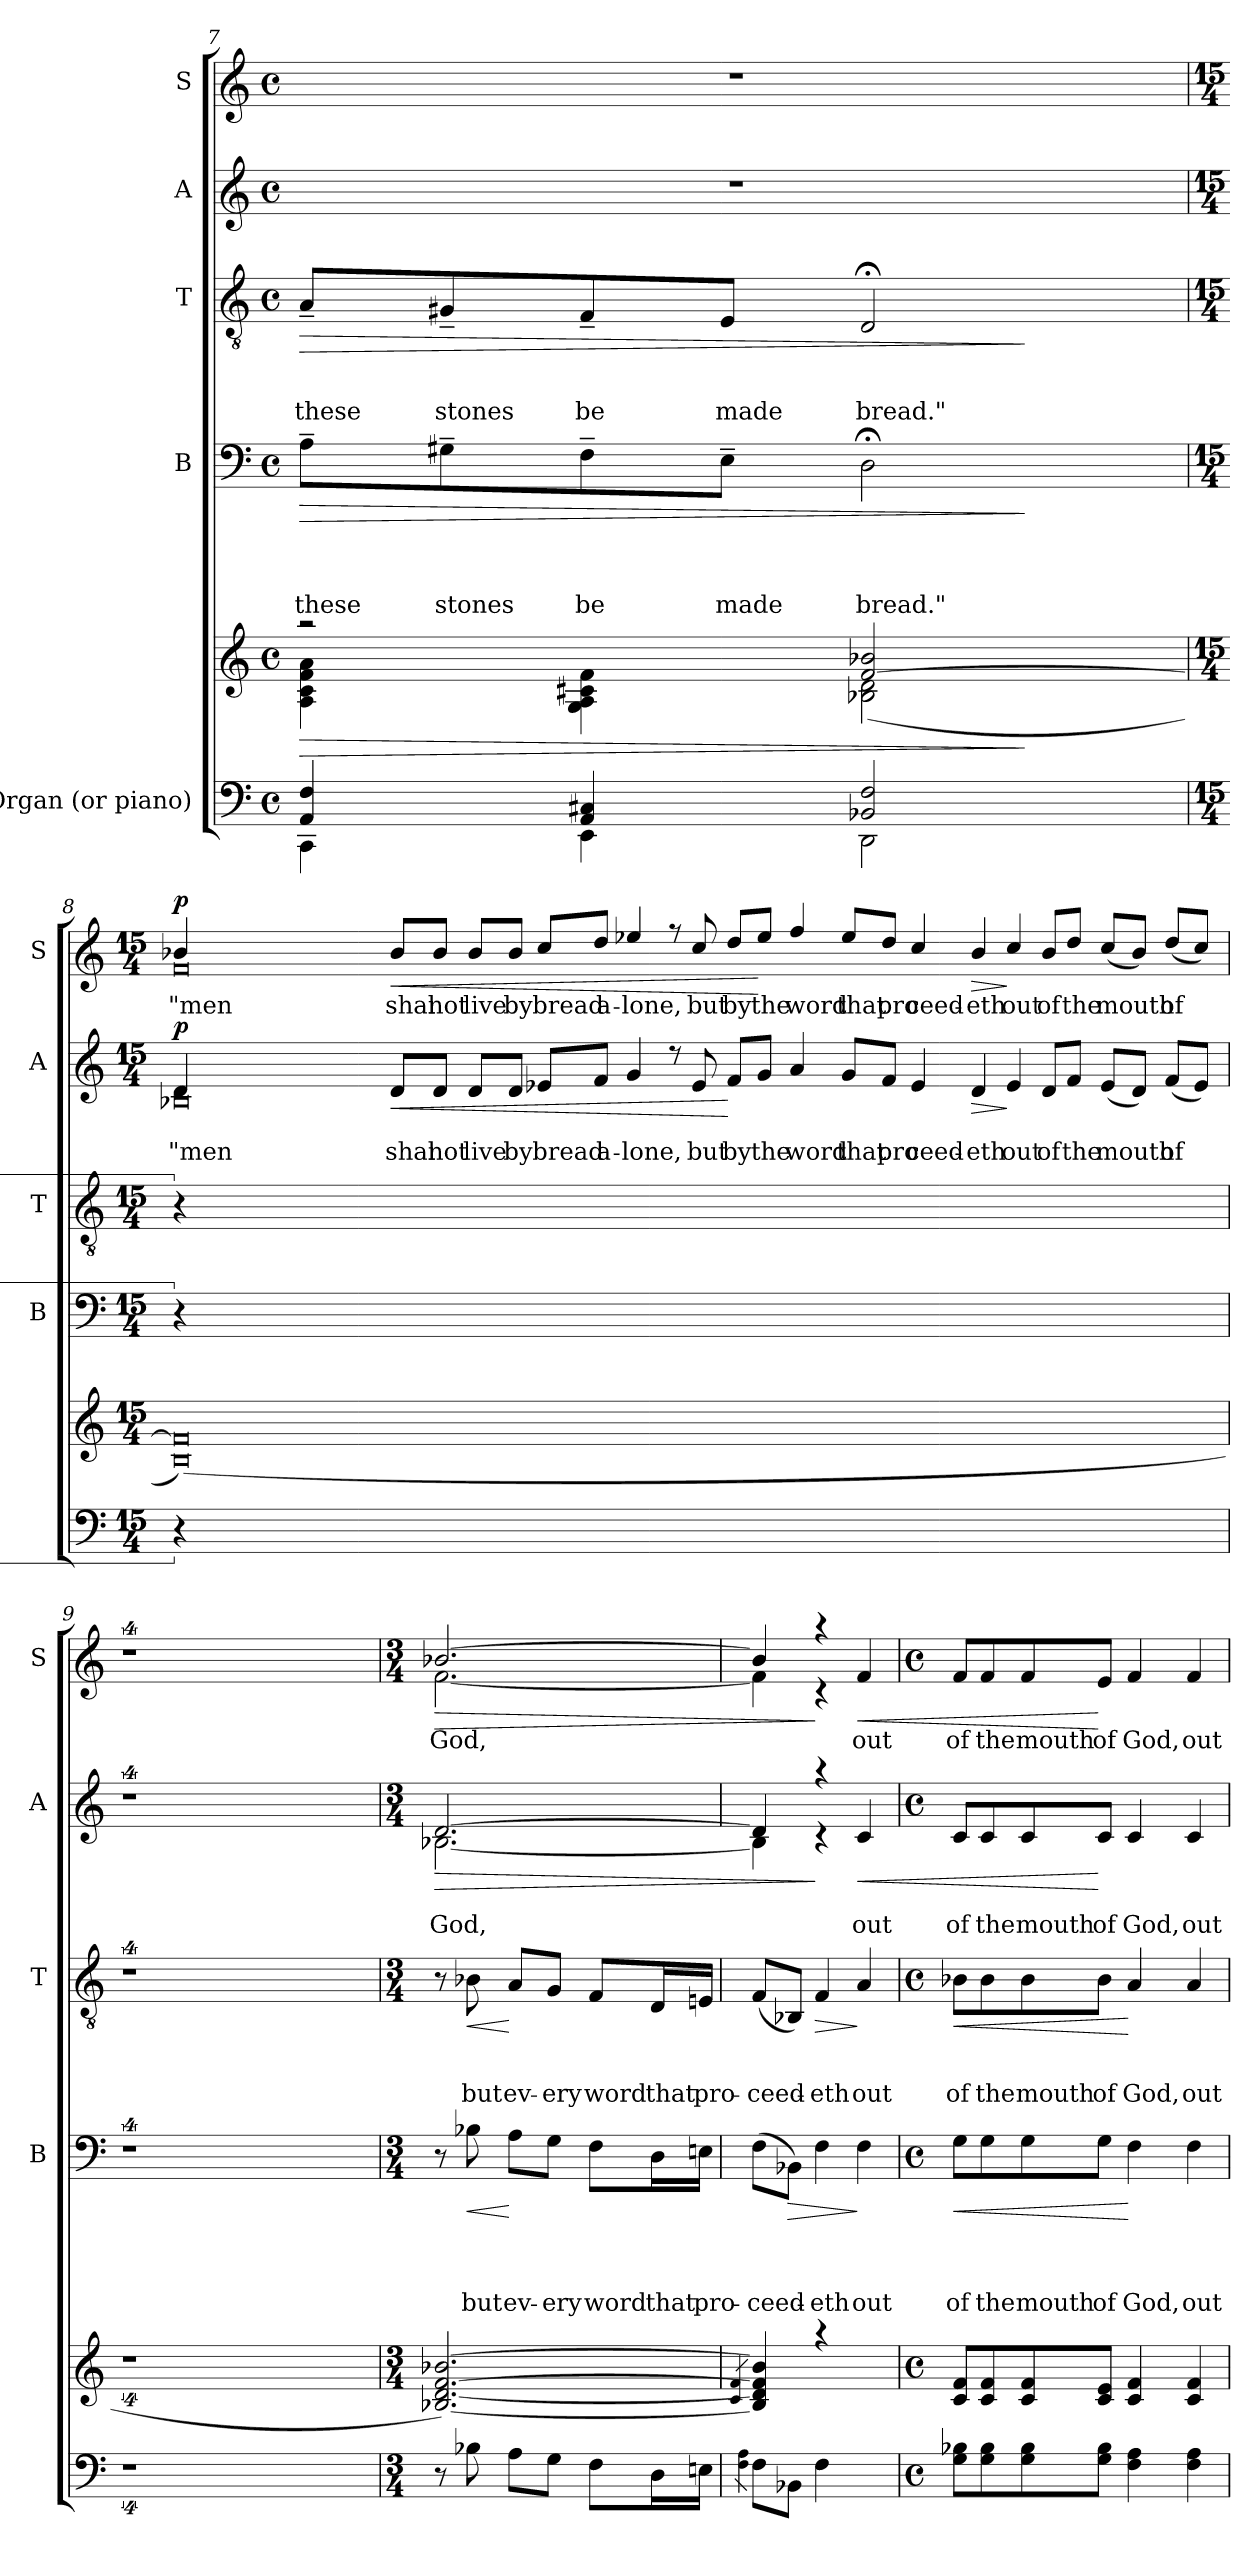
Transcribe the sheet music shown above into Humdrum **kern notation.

**kern	**kern	**dynam	**kern	**text	**text	**text	**text	**dynam	**kern	**text	**text	**text	**dynam	**kern	**text	**text	**dynam	**kern	**text	**dynam
*part5	*part5	*part5	*part4	*part4	*part4	*part4	*part4	*part4	*part3	*part3	*part3	*part3	*part3	*part2	*part2	*part2	*part2	*part1	*part1	*part1
*staff6	*staff5	*staff5/6	*staff4	*staff4	*staff4	*staff4	*staff4	*staff4	*staff3	*staff3	*staff3	*staff3	*staff3	*staff2	*staff2	*staff2	*staff2	*staff1	*staff1	*staff1
*I"Organ (or piano)	*	*	*I"B	*	*	*	*	*	*I"T	*	*	*	*	*I"A	*	*	*	*I"S	*	*
*	*	*	*I'B	*	*	*	*	*	*I'T	*	*	*	*	*I'A	*	*	*	*I'S	*	*
*clefF4	*clefG2	*	*clefF4	*	*	*	*	*	*clefGv2	*	*	*	*	*clefG2	*	*	*	*clefG2	*	*
*k[]	*k[]	*	*k[]	*	*	*	*	*	*k[]	*	*	*	*	*k[]	*	*	*	*k[]	*	*
*C:	*C:	*	*C:	*	*	*	*	*	*C:	*	*	*	*	*C:	*	*	*	*C:	*	*
*M4/4	*M4/4	*	*M4/4	*	*	*	*	*	*M4/4	*	*	*	*	*M4/4	*	*	*	*M4/4	*	*
*met(c)	*met(c)	*	*met(c)	*	*	*	*	*	*met(c)	*	*	*	*	*met(c)	*	*	*	*met(c)	*	*
=7	=7	=7	=7	=7	=7	=7	=7	=7	=7	=7	=7	=7	=7	=7	=7	=7	=7	=7	=7	=7
*^	*	*	*	*	*	*	*	*	*	*	*	*	*	*	*	*	*	*	*	*
!	!	!	!LO:HP:b	!	!	!	!	!LO:LY:b	!LO:HP:b	!	!	!	!LO:LY:b	!LO:HP:b	!	!	!	!	!	!	!
*	*	*^	*	*	*	*	*	*	*	*	*	*	*	*	*	*	*	*	*	*	*
4AA/ 4F/	4CC\	2raa	4A\ 4c\ 4f\ 4a\	>	8A~>\L	.	.	.	these	>	8A~</L	.	.	these	>	1r	.	.	.	1r	.	.
!	!	!	!	!	!	!	!	!	!LO:LY:b	!	!	!	!	!LO:LY:b	!	!	!	!	!	!	!	!
.	.	.	.	.	8G#X~>\	.	.	.	stones	.	8G#X~</	.	.	stones	.	.	.	.	.	.	.	.
!	!	!	!	!	!	!	!	!	!LO:LY:b	!	!	!	!	!LO:LY:b	!	!	!	!	!	!	!	!
4AA/ 4C#X/	4EE\	.	4G\ 4A\ 4c#X\ 4f\	.	8F~>\	.	.	.	be	.	8F~</	.	.	be	.	.	.	.	.	.	.	.
!	!	!	!	!	!	!	!	!	!LO:LY:b	!	!	!	!	!LO:LY:b	!	!	!	!	!	!	!	!
.	.	.	.	.	8E~>\J	.	.	.	made	.	8E/J	.	.	made	.	.	.	.	.	.	.	.
!	!	!	!	!	!	!	!	!	!LO:LY:b	!	!	!	!	!LO:LY:b	!	!	!	!	!	!	!	!
2BB-X/ 2F/	2DD\	[>2f/ 2b-X/	(2B-X\ 2d\	.	2D;<\	.	.	.	bread."	.	2D;/	.	.	bread."	.	.	.	.	.	.	.	.
*v	*v	*	*	*	*	*	*	*	*	*	*	*	*	*	*	*	*	*	*	*	*	*
*	*v	*v	*	*	*	*	*	*	*	*	*	*	*	*	*	*	*	*	*	*	*
.	.	]	.	.	.	.	.	]	.	.	.	.	]	.	.	.	.	.	.	.
!!LO:PB:g=z
=8	=8	=8	=8	=8	=8	=8	=8	=8	=8	=8	=8	=8	=8	=8	=8	=8	=8	=8	=8	=8
*M15/4	*M15/4	*	*M15/4	*	*	*	*	*	*M15/4	*	*	*	*	*M15/4	*	*	*	*M15/4	*	*
!LO:N:vis=1	!	!	!LO:N:vis=1	!	!	!	!	!	!LO:N:vis=1	!	!	!	!	!	!	!LO:LY:b	!LO:DY:a	!	!LO:LY:b	!LO:DY:a
*	*	*	*	*	*	*	*	*	*	*	*	*	*	*^	*	*	*	*^	*	*
*	*	*	*	*	*	*	*	*	*	*	*	*	*	*	*^	*	*	*	*	*^	*	*
*	*	*	*	*	*	*	*	*	*	*	*	*	*	*	*	*^	*	*	*	*	*	*^	*	*
4%15r	(>0B 0f])	.	4%15r	.	.	.	.	.	4%15r	.	.	.	.	4d/	0B-X	0ryy	4%15ryy	.	"men	p	4b-X/	0f	0ryy	4%15ryy	"men	p
.	.	.	.	.	.	.	.	.	.	.	.	.	.	1ryy	.	.	.	.	.	.	24%41ryy	.	.	.	.	.
.	.	.	.	.	.	.	.	.	.	.	.	.	.	2ryy	.	.	.	.	.	.	.	.	.	.	.	.
.	.	.	.	.	.	.	.	.	.	.	.	.	.	8..ryy	.	.	.	.	.	.	.	.	.	.	.	.
.	.	.	.	.	.	.	.	.	.	.	.	.	.	.	.	.	.	.	.	.	24%85ryy	.	.	.	.	.
.	.	.	.	.	.	.	.	.	.	.	.	.	.	1ryy	.	.	.	.	.	.	.	.	.	.	.	.
!	!	!	!	!	!	!	!	!	!	!	!	!	!	!	!	!	!	!	!LO:LY:b	!LO:HP:b	!	!	!	!	!LO:LY:b	!LO:HP:b
.	2%7ryy	.	.	.	.	.	.	.	.	.	.	.	.	.	8d/L	1ryy	.	.	shal	<	.	8b-/L	1ryy	.	shal	<
!	!	!	!	!	!	!	!	!	!	!	!	!	!	!	!	!	!	!	!LO:LY:b	!	!	!	!	!	!LO:LY:b	!
.	.	.	.	.	.	.	.	.	.	.	.	.	.	.	8d/J	.	.	.	not	.	.	8b-/J	.	.	not	.
!	!	!	!	!	!	!	!	!	!	!	!	!	!	!	!	!	!	!	!LO:LY:b	!	!	!	!	!	!LO:LY:b	!
.	.	.	.	.	.	.	.	.	.	.	.	.	.	.	8d/L	.	.	.	live	.	.	8b-/L	.	.	live	.
!	!	!	!	!	!	!	!	!	!	!	!	!	!	!	!	!	!	!	!LO:LY:b	!	!	!	!	!	!LO:LY:b	!
.	.	.	.	.	.	.	.	.	.	.	.	.	.	.	8d/J	.	.	.	by	.	.	8b-/J	.	.	by	.
!	!	!	!	!	!	!	!	!	!	!	!	!	!	!	!	!	!	!	!LO:LY:b	!	!	!	!	!	!LO:LY:b	!
.	.	.	.	.	.	.	.	.	.	.	.	.	.	.	8e-X/L	.	.	.	bread	.	.	8cc/L	.	.	bread	.
!	!	!	!	!	!	!	!	!	!	!	!	!	!	!	!	!	!	!	!LO:LY:b	!	!	!	!	!	!LO:LY:b	!
.	.	.	.	.	.	.	.	.	.	.	.	.	.	.	8f/J	.	.	.	a-	.	.	8dd/J	.	.	a-	.
!	!	!	!	!	!	!	!	!	!	!	!	!	!	!	!	!	!	!	!LO:LY:b	!	!	!	!	!	!LO:LY:b	!
.	.	.	.	.	.	.	.	.	.	.	.	.	.	.	4g/	.	.	.	-lone,	.	.	4ee-X/	.	.	-lone,	.
.	.	.	.	.	.	.	.	.	.	.	.	.	.	1ryy	.	.	.	.	.	.	.	.	.	.	.	.
.	.	.	.	.	.	.	.	.	.	.	.	.	.	.	8rdd	8ryy	.	.	.	.	.	8ree	4ryy	.	.	.
!	!	!	!	!	!	!	!	!	!	!	!	!	!	!	!	!	!	!	!LO:LY:b	!	!	!	!	!	!LO:LY:b	!
.	.	.	.	.	.	.	.	.	.	.	.	.	.	.	16ryy	8e-/	.	.	but	.	.	8cc/	.	.	but	.
.	.	.	.	.	.	.	.	.	.	.	.	.	.	.	1ryy	.	.	.	.	.	.	.	.	.	.	.
!	!	!	!	!	!	!	!	!	!	!	!	!	!	!	!	!	!	!	!LO:LY:b	!	!	!	!	!	!LO:LY:b	!
.	.	.	.	.	.	.	.	.	.	.	.	.	.	.	.	8f/L	.	.	by	[	.	12ryy	8dd/L	.	by	.
.	.	.	.	.	.	.	.	.	.	.	.	.	.	.	.	.	.	.	.	.	.	6%13ryy	.	.	.	.
!	!	!	!	!	!	!	!	!	!	!	!	!	!	!	!	!	!	!	!LO:LY:b	!	!	!	!	!	!LO:LY:b	!
.	.	.	.	.	.	.	.	.	.	.	.	.	.	.	.	8g/J	.	.	the	.	.	.	8ee-/J	.	the	[
!	!	!	!	!	!	!	!	!	!	!	!	!	!	!	!	!	!	!	!LO:LY:b	!	!	!	!	!	!LO:LY:b	!
.	.	.	.	.	.	.	.	.	.	.	.	.	.	.	.	4a/	.	.	word	.	.	.	4ff/	.	word	.
!	!	!	!	!	!	!	!	!	!	!	!	!	!	!	!	!	!	!	!LO:LY:b	!	!	!	!	!	!LO:LY:b	!
1..ryy	.	.	1..ryy	.	.	.	.	.	1..ryy	.	.	.	.	.	.	8g/L	4ryy	.	that	.	.	.	8ee-/L	4ryy	that	.
!	!	!	!	!	!	!	!	!	!	!	!	!	!	!	!	!	!	!	!LO:LY:b	!	!	!	!	!	!LO:LY:b	!
.	.	.	.	.	.	.	.	.	.	.	.	.	.	.	.	8f/J	.	.	pro-	.	.	.	8dd/J	.	pro-	.
.	.	.	.	.	.	.	.	.	.	.	.	.	.	1ryy	.	.	.	.	.	.	.	.	.	.	.	.
!	!	!	!	!	!	!	!	!	!	!	!	!	!	!	!	!	!	!	!LO:LY:b	!	!	!	!	!	!LO:LY:b	!
.	.	.	.	.	.	.	.	.	.	.	.	.	.	.	.	16.ryy	4e-/	.	-ceed-	.	.	.	96%5ryy	4cc/	-ceed-	.
.	.	.	.	.	.	.	.	.	.	.	.	.	.	.	.	.	.	.	.	.	.	.	96%139ryy	.	.	.
.	.	.	.	.	.	.	.	.	.	.	.	.	.	.	.	1ryy	.	.	.	.	.	.	.	.	.	.
.	.	.	.	.	.	.	.	.	.	.	.	.	.	.	1ryy	.	.	.	.	.	.	.	.	.	.	.
!	!	!	!	!	!	!	!	!	!	!	!	!	!	!	!	!	!	!	!LO:LY:b	!LO:HP:b	!	!	!	!	!LO:LY:b	!LO:HP:b
.	.	.	.	.	.	.	.	.	.	.	.	.	.	.	.	.	4d/	.	-eth	>	.	.	.	4b-/	-eth	>
!	!	!	!	!	!	!	!	!	!	!	!	!	!	!	!	!	!	!	!LO:LY:b	!	!	!	!	!	!LO:LY:b	!
.	.	.	.	.	.	.	.	.	.	.	.	.	.	.	.	.	4e-/	.	out	]	.	.	.	4cc/	out	]
!	!	!	!	!	!	!	!	!	!	!	!	!	!	!	!	!	!	!	!LO:LY:b	!	!	!	!	!	!LO:LY:b	!
.	.	.	.	.	.	.	.	.	.	.	.	.	.	.	.	.	8d/L	.	of	.	.	.	.	8b-/L	of	.
!	!	!	!	!	!	!	!	!	!	!	!	!	!	!	!	!	!	!	!LO:LY:b	!	!	!	!	!	!LO:LY:b	!
.	.	.	.	.	.	.	.	.	.	.	.	.	.	.	.	.	8f/J	.	the	.	.	.	.	8dd/J	the	.
.	.	.	.	.	.	.	.	.	.	.	.	.	.	2ryy	.	.	.	.	.	.	.	.	.	.	.	.
!	!	!	!	!	!	!	!	!	!	!	!	!	!	!	!	!	!	!	!LO:LY:b	!	!	!	!	!	!LO:LY:b	!
.	.	.	.	.	.	.	.	.	.	.	.	.	.	.	.	.	(>8e-/L	.	mouth	.	.	.	.	(>8cc/L	mouth	.
.	.	.	.	.	.	.	.	.	.	.	.	.	.	.	.	4ryy	.	.	.	.	.	.	.	.	.	.
.	.	.	.	.	.	.	.	.	.	.	.	.	.	.	.	.	8d/J)	.	.	.	.	.	.	8b-/J)	.	.
.	.	.	.	.	.	.	.	.	.	.	.	.	.	.	4ryy	.	.	.	.	.	.	.	.	.	.	.
!	!	!	!	!	!	!	!	!	!	!	!	!	!	!	!	!	!	!	!LO:LY:b	!	!	!	!	!	!LO:LY:b	!
.	.	.	.	.	.	.	.	.	.	.	.	.	.	.	.	.	(>8f/L	.	of	.	.	.	.	(>8dd/L	of	.
.	.	.	.	.	.	.	.	.	.	.	.	.	.	.	.	8ryy	.	.	.	.	.	.	.	.	.	.
.	.	.	.	.	.	.	.	.	.	.	.	.	.	.	.	.	8e-/J)	.	.	.	.	.	.	8cc/J)	.	.
.	.	.	.	.	.	.	.	.	.	.	.	.	.	.	16ryy	.	.	.	.	.	.	.	.	.	.	.
.	.	.	.	.	.	.	.	.	.	.	.	.	.	32ryy	.	32ryy	.	.	.	.	.	.	.	.	.	.
*	*	*	*	*	*	*	*	*	*	*	*	*	*	*v	*v	*v	*v	*	*	*	*	*	*	*	*	*
*	*	*	*	*	*	*	*	*	*	*	*	*	*	*	*	*	*	*v	*v	*v	*v	*	*
=9	=9	=9	=9	=9	=9	=9	=9	=9	=9	=9	=9	=9	=9	=9	=9	=9	=9	=9	=9	=9
4%15r	4%15r	.	4%15r	.	.	.	.	.	4%15r	.	.	.	.	4%15r	.	.	.	4%15r	.	.
4ryy	4ryy	.	4ryy	.	.	.	.	.	4ryy	.	.	.	.	4ryy	.	.	.	4ryy	.	.
!!LO:LB:g=z
=10	=10	=10	=10	=10	=10	=10	=10	=10	=10	=10	=10	=10	=10	=10	=10	=10	=10	=10	=10	=10
*M3/4	*M3/4	*	*M3/4	*	*	*	*	*	*M3/4	*	*	*	*	*M3/4	*	*	*	*M3/4	*	*
!	!	!	!	!	!	!	!	!	!	!	!	!	!	!	!	!LO:LY:b	!LO:HP:b	!	!LO:LY:b	!LO:HP:b
*	*	*	*	*	*	*	*	*	*	*	*	*	*	*^	*	*	*	*^	*	*
8r	[<2.B-X/ [<2.d/ [<2.f/ [>2.b-X/)	.	8r	.	.	.	.	.	8r	.	.	.	.	[>2.d/	[<2.B-X\	.	God,	>	[>2.b-X/	[<2.f\	God,	>
!	!	!	!	!	!	!	!LO:LY:b	!LO:HP:b	!	!	!	!LO:LY:b	!LO:HP:b	!	!	!	!	!	!	!	!	!
8B-X\	.	.	8B-X\	.	.	.	but	<	8B-X\	.	.	but	<	.	.	.	.	.	.	.	.	.
!	!	!	!	!	!	!	!LO:LY:b	!	!	!	!	!LO:LY:b	!	!	!	!	!	!	!	!	!	!
8A\L	.	.	8A\L	.	.	.	ev-	[	8A/L	.	.	ev-	[	.	.	.	.	.	.	.	.	.
!	!	!	!	!	!	!	!LO:LY:b	!	!	!	!	!LO:LY:b	!	!	!	!	!	!	!	!	!	!
8G\J	.	.	8G\J	.	.	.	-ery	.	8G/J	.	.	-ery	.	.	.	.	.	.	.	.	.	.
!	!	!	!	!	!	!	!LO:LY:b	!	!	!	!	!LO:LY:b	!	!	!	!	!	!	!	!	!	!
8F\L	.	.	8F\L	.	.	.	word	.	8F/L	.	.	word	.	.	.	.	.	.	.	.	.	.
!	!	!	!	!	!	!	!LO:LY:b	!	!	!	!	!LO:LY:b	!	!	!	!	!	!	!	!	!	!
16D\L	.	.	16D\L	.	.	.	that	.	16D/L	.	.	that	.	.	.	.	.	.	.	.	.	.
!	!	!	!	!	!	!	!LO:LY:b	!	!	!	!	!LO:LY:b	!	!	!	!	!	!	!	!	!	!
16En\JJ	.	.	16En\JJ	.	.	.	pro-	.	16En/JJ	.	.	pro-	.	.	.	.	.	.	.	.	.	.
=11	=11	=11	=11	=11	=11	=11	=11	=11	=11	=11	=11	=11	=11	=11	=11	=11	=11	=11	=11	=11	=11	=11
*^	*^	*	*	*	*	*	*	*	*	*	*	*	*	*	*	*	*	*	*	*	*	*
.	4qF\ 4qA\	.	4qc/ 4qf/	.	.	.	.	.	.	.	.	.	.	.	.	.	.	.	.	.	.	.	.	.
!	!	!	!	!	!	!	!	!	!LO:LY:b	!	!	!	!	!LO:LY:b	!	!	!	!	!	!	!	!	!	!
8F\L	4ryy	4B-/] 4d/] 4f/] 4b-/]	4ryy	.	(>8F\L	.	.	.	-ceed-	.	(<8F/L	.	.	-ceed-	.	4d/]	4B-\]	.	.	.	4b-/]	4f\]	.	.
!	!	!	!	!	!	!	!	!	!	!LO:HP:b	!	!	!	!	!	!	!	!	!	!	!	!	!	!
8BB-X\J	.	.	.	.	8BB-X\J)	.	.	.	.	>	8BB-X/J)	.	.	.	.	.	.	.	.	.	.	.	.	.
!	!	!	!	!	!	!	!	!	!LO:LY:b	!	!	!	!	!LO:LY:b	!LO:HP:b	!	!	!	!	!	!	!	!	!
4F\	2ryy	4raa	2ryy	.	4F\	.	.	.	-eth	.	4F/	.	.	-eth	>	4raa	4rc	.	.	]	4raa	4rc	.	]
!	!	!	!	!	!	!	!	!	!LO:LY:b	!	!	!	!	!LO:LY:b	!	!	!	!	!LO:LY:b	!LO:HP:b	!	!	!LO:LY:b	!LO:HP:b
4ryy	.	4ryy	.	.	4F\	.	.	.	out	]	4A/	.	.	out	]	4c/	4ryy	.	out	<	4f/	4ryy	out	<
*v	*v	*	*	*	*	*	*	*	*	*	*	*	*	*	*	*v	*v	*	*	*	*v	*v	*	*
*	*v	*v	*	*	*	*	*	*	*	*	*	*	*	*	*	*	*	*	*	*	*
=12	=12	=12	=12	=12	=12	=12	=12	=12	=12	=12	=12	=12	=12	=12	=12	=12	=12	=12	=12	=12
*M4/4	*M4/4	*	*M4/4	*	*	*	*	*	*M4/4	*	*	*	*	*M4/4	*	*	*	*M4/4	*	*
*met(c)	*met(c)	*	*met(c)	*	*	*	*	*	*met(c)	*	*	*	*	*met(c)	*	*	*	*met(c)	*	*
*	*	*	*	*	*	*	*	*	*	*	*	*	*	*^	*	*	*	*^	*	*
!	!	!	!	!	!	!	!LO:LY:b	!LO:HP:b	!	!	!	!LO:LY:b	!LO:HP:b	!	!	!	!LO:LY:b	!	!	!	!LO:LY:b	!
*	*	*	*	*	*	*	*	*	*	*	*	*	*	*v	*v	*	*	*	*	*	*	*
*	*	*	*	*	*	*	*	*	*	*	*	*	*	*	*	*	*	*v	*v	*	*
8G\ 8B-X\L	8c/ 8f/L	.	8G\L	.	.	.	of	<	8B-X\L	.	.	of	<	8c/L	.	of	.	8f/L	of	.
!	!	!	!	!	!	!	!LO:LY:b	!	!	!	!	!LO:LY:b	!	!	!	!LO:LY:b	!	!	!LO:LY:b	!
8G\ 8B-\	8c/ 8f/	.	8G\	.	.	.	the	.	8B-\	.	.	the	.	8c/	.	the	.	8f/	the	.
!	!	!	!	!	!	!	!LO:LY:b	!	!	!	!	!LO:LY:b	!	!	!	!LO:LY:b	!	!	!LO:LY:b	!
8G\ 8B-\	8c/ 8f/	.	8G\	.	.	.	mouth	.	8B-\	.	.	mouth	.	8c/	.	mouth	.	8f/	mouth	.
!	!	!	!	!	!	!	!LO:LY:b	!	!	!	!	!LO:LY:b	!	!	!	!LO:LY:b	!	!	!LO:LY:b	!
8G\ 8B-\J	8c/ 8e/J	.	8G\J	.	.	.	of	.	8B-\J	.	.	of	.	8c/J	.	of	[	8e/J	of	[
!	!	!	!	!	!	!	!LO:LY:b	!	!	!	!	!LO:LY:b	!	!	!	!LO:LY:b	!	!	!LO:LY:b	!
4F\ 4A\	4c/ 4f/	.	4F\	.	.	.	God,	[	4A/	.	.	God,	[	4c/	.	God,	.	4f/	God,	.
!	!	!	!	!	!	!	!LO:LY:b	!	!	!	!	!LO:LY:b	!	!	!	!LO:LY:b	!	!	!LO:LY:b	!
4F\ 4A\	4c/ 4f/	.	4F\	.	.	.	out	.	4A/	.	.	out	.	4c/	.	out	.	4f/	out	.
=	=	=	=	=	=	=	=	=	=	=	=	=	=	=	=	=	=	=	=	=
*-	*-	*-	*-	*-	*-	*-	*-	*-	*-	*-	*-	*-	*-	*-	*-	*-	*-	*-	*-	*-
